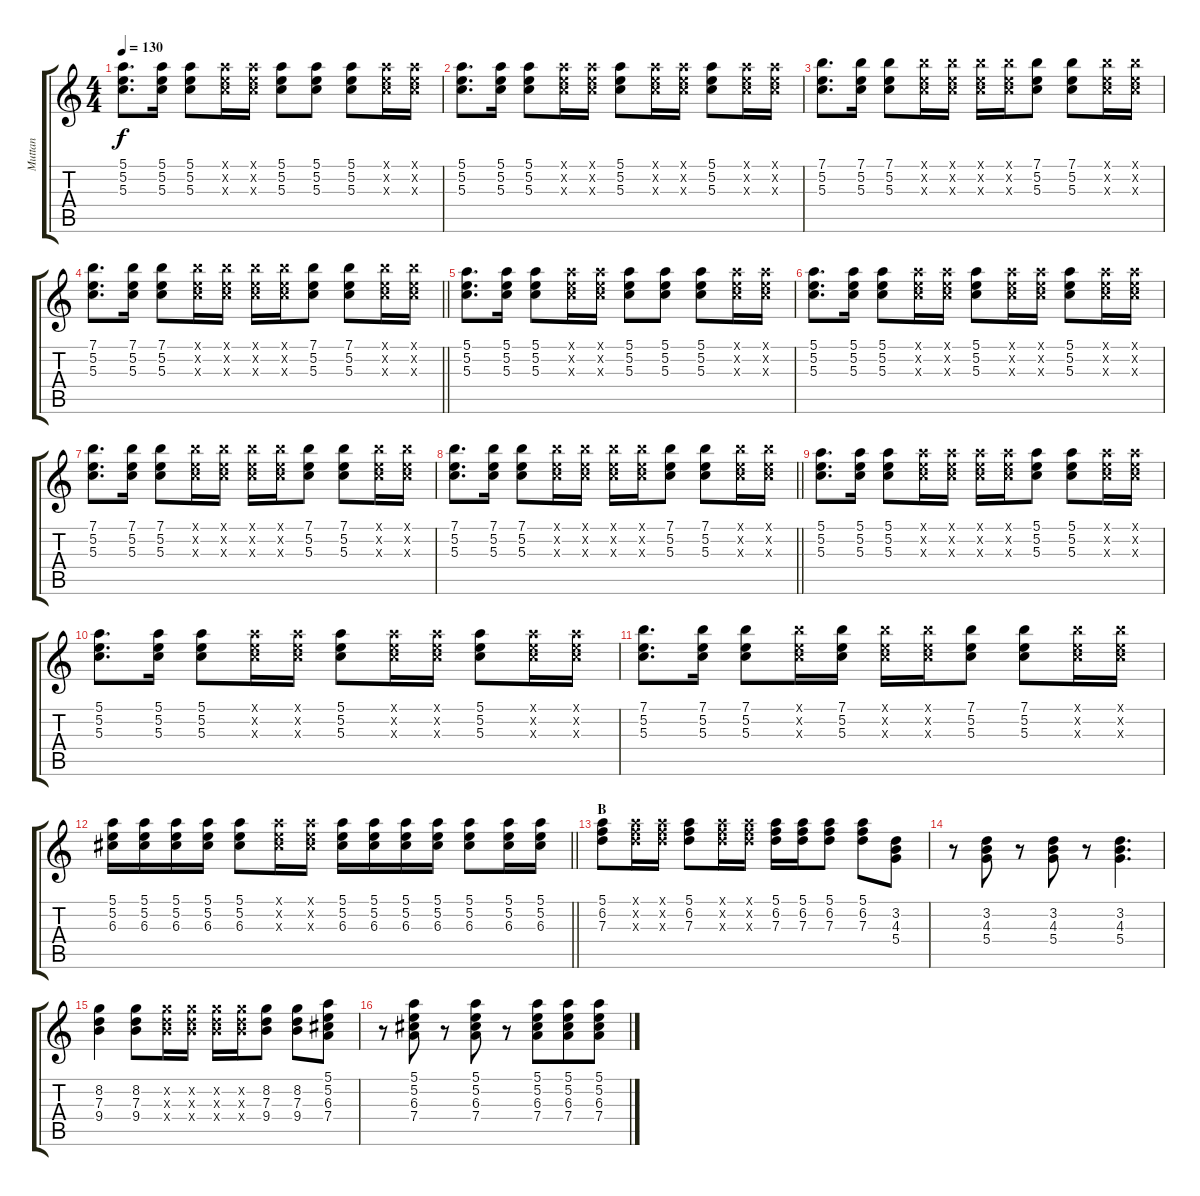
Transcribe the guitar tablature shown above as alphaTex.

\track ("Muttan" "Muttan") {instrument electricguitarclean}
\staff {score tabs}
\tuning (E4 B3 G3 D3 A2 E2) {hide}
\ts (4 4)
\tempo 130
\clef g2
\ks c
(5.1 5.2 5.3).8{d dy f} (5.1 5.2 5.3).16 (5.1 5.2 5.3).8 (5.1{x} 5.2{x} 5.3{x}).16 (5.1{x} 5.2{x} 5.3{x}).16 (5.1 5.2 5.3).8 (5.1 5.2 5.3).8 (5.1 5.2 5.3).8 (5.1{x} 5.2{x} 5.3{x}).16 (5.1{x} 5.2{x} 5.3{x}).16 |
(5.1 5.2 5.3).8{d} (5.1 5.2 5.3).16 (5.1 5.2 5.3).8 (5.1{x} 5.2{x} 5.3{x}).16 (5.1{x} 5.2{x} 5.3{x}).16 (5.1 5.2 5.3).8 (5.1{x} 5.2{x} 5.3{x}).16 (5.1{x} 5.2{x} 5.3{x}).16 (5.1 5.2 5.3).8 (5.1{x} 5.2{x} 5.3{x}).16 (5.1{x} 5.2{x} 5.3{x}).16 |
(7.1 5.2 5.3).8{d} (7.1 5.2 5.3).16 (7.1 5.2 5.3).8 (7.1{x} 5.2{x} 5.3{x}).16 (7.1{x} 5.2{x} 5.3{x}).16 (7.1{x} 5.2{x} 5.3{x}).16 (7.1{x} 5.2{x} 5.3{x}).16 (7.1 5.2 5.3).8 (7.1 5.2 5.3).8 (7.1{x} 5.2{x} 5.3{x}).16 (7.1{x} 5.2{x} 5.3{x}).16 |
\barLineRight lightlight
(7.1 5.2 5.3).8{d} (7.1 5.2 5.3).16 (7.1 5.2 5.3).8 (7.1{x} 5.2{x} 5.3{x}).16 (7.1{x} 5.2{x} 5.3{x}).16 (7.1{x} 5.2{x} 5.3{x}).16 (7.1{x} 5.2{x} 5.3{x}).16 (7.1 5.2 5.3).8 (7.1 5.2 5.3).8 (7.1{x} 5.2{x} 5.3{x}).16 (7.1{x} 5.2{x} 5.3{x}).16 |
(5.1 5.2 5.3).8{d} (5.1 5.2 5.3).16 (5.1 5.2 5.3).8 (5.1{x} 5.2{x} 5.3{x}).16 (5.1{x} 5.2{x} 5.3{x}).16 (5.1 5.2 5.3).8 (5.1 5.2 5.3).8 (5.1 5.2 5.3).8 (5.1{x} 5.2{x} 5.3{x}).16 (5.1{x} 5.2{x} 5.3{x}).16 |
(5.1 5.2 5.3).8{d} (5.1 5.2 5.3).16 (5.1 5.2 5.3).8 (5.1{x} 5.2{x} 5.3{x}).16 (5.1{x} 5.2{x} 5.3{x}).16 (5.1 5.2 5.3).8 (5.1{x} 5.2{x} 5.3{x}).16 (5.1{x} 5.2{x} 5.3{x}).16 (5.1 5.2 5.3).8 (5.1{x} 5.2{x} 5.3{x}).16 (5.1{x} 5.2{x} 5.3{x}).16 |
(7.1 5.2 5.3).8{d} (7.1 5.2 5.3).16 (7.1 5.2 5.3).8 (7.1{x} 5.2{x} 5.3{x}).16 (7.1{x} 5.2{x} 5.3{x}).16 (7.1{x} 5.2{x} 5.3{x}).16 (7.1{x} 5.2{x} 5.3{x}).16 (7.1 5.2 5.3).8 (7.1 5.2 5.3).8 (7.1{x} 5.2{x} 5.3{x}).16 (7.1{x} 5.2{x} 5.3{x}).16 |
\barLineRight lightlight
(7.1 5.2 5.3).8{d} (7.1 5.2 5.3).16 (7.1 5.2 5.3).8 (7.1{x} 5.2{x} 5.3{x}).16 (7.1{x} 5.2{x} 5.3{x}).16 (7.1{x} 5.2{x} 5.3{x}).16 (7.1{x} 5.2{x} 5.3{x}).16 (7.1 5.2 5.3).8 (7.1 5.2 5.3).8 (7.1{x} 5.2{x} 5.3{x}).16 (7.1{x} 5.2{x} 5.3{x}).16 |
(5.1 5.2 5.3).8{d} (5.1 5.2 5.3).16 (5.1 5.2 5.3).8 (5.1{x} 5.2{x} 5.3{x}).16 (5.1{x} 5.2{x} 5.3{x}).16 (5.1{x} 5.2{x} 5.3{x}).16 (5.1{x} 5.2{x} 5.3{x}).16 (5.1 5.2 5.3).8 (5.1 5.2 5.3).8 (5.1{x} 5.2{x} 5.3{x}).16 (5.1{x} 5.2{x} 5.3{x}).16 |
(5.1 5.2 5.3).8{d} (5.1 5.2 5.3).16 (5.1 5.2 5.3).8 (5.1{x} 5.2{x} 5.3{x}).16 (5.1{x} 5.2{x} 5.3{x}).16 (5.1 5.2 5.3).8 (5.1{x} 5.2{x} 5.3{x}).16 (5.1{x} 5.2{x} 5.3{x}).16 (5.1 5.2 5.3).8 (5.1{x} 5.2{x} 5.3{x}).16 (5.1{x} 5.2{x} 5.3{x}).16 |
(7.1 5.2 5.3).8{d} (7.1 5.2 5.3).16 (7.1 5.2 5.3).8 (7.1{x} 5.2{x} 5.3{x}).16 (7.1 5.2 5.3).16 (7.1{x} 5.2{x} 5.3{x}).16 (7.1{x} 5.2{x} 5.3{x}).16 (7.1 5.2 5.3).8 (7.1 5.2 5.3).8 (7.1{x} 5.2{x} 5.3{x}).16 (7.1{x} 5.2{x} 5.3{x}).16 |
\barLineRight lightlight
(5.1 5.2 6.3).16 (5.1 5.2 6.3).16 (5.1 5.2 6.3).16 (5.1 5.2 6.3).16 (5.1 5.2 6.3).8 (5.1{x} 5.2{x} 6.3{x}).16 (5.1{x} 5.2{x} 6.3{x}).16 (5.1 5.2 6.3).16 (5.1 5.2 6.3).16 (5.1 5.2 6.3).16 (5.1 5.2 6.3).16 (5.1 5.2 6.3).8 (5.1 5.2 6.3).16 (5.1 5.2 6.3).16 |
\section ("" "B")
(5.1 6.2 7.3).8 (5.1{x} 6.2{x} 7.3{x}).16 (5.1{x} 6.2{x} 7.3{x}).16 (5.1 6.2 7.3).8 (5.1{x} 6.2{x} 7.3{x}).16 (5.1{x} 6.2{x} 7.3{x}).16 (5.1 6.2 7.3).16 (5.1 6.2 7.3).16 (5.1 6.2 7.3).8 (5.1 6.2 7.3).8 (3.2 4.3 5.4).8 |
r.8 (3.2 4.3 5.4).8 r.8 (3.2 4.3 5.4).8 r.8 (3.2 4.3 5.4).4{d} |
(8.2 7.3 9.4).4 (8.2 7.3 9.4).8 (8.2{x} 7.3{x} 9.4{x}).16 (8.2{x} 7.3{x} 9.4{x}).16 (8.2{x} 7.3{x} 9.4{x}).16 (8.2{x} 7.3{x} 9.4{x}).16 (8.2 7.3 9.4).8 (8.2 7.3 9.4).8 (5.1 5.2 6.3 7.4).8 |
r.8 (5.1 5.2 6.3 7.4).8 r.8 (5.1 5.2 6.3 7.4).8 r.8 (5.1 5.2 6.3 7.4).8{beam merge} (5.1 5.2 6.3 7.4).8 (5.1 5.2 6.3 7.4).8
